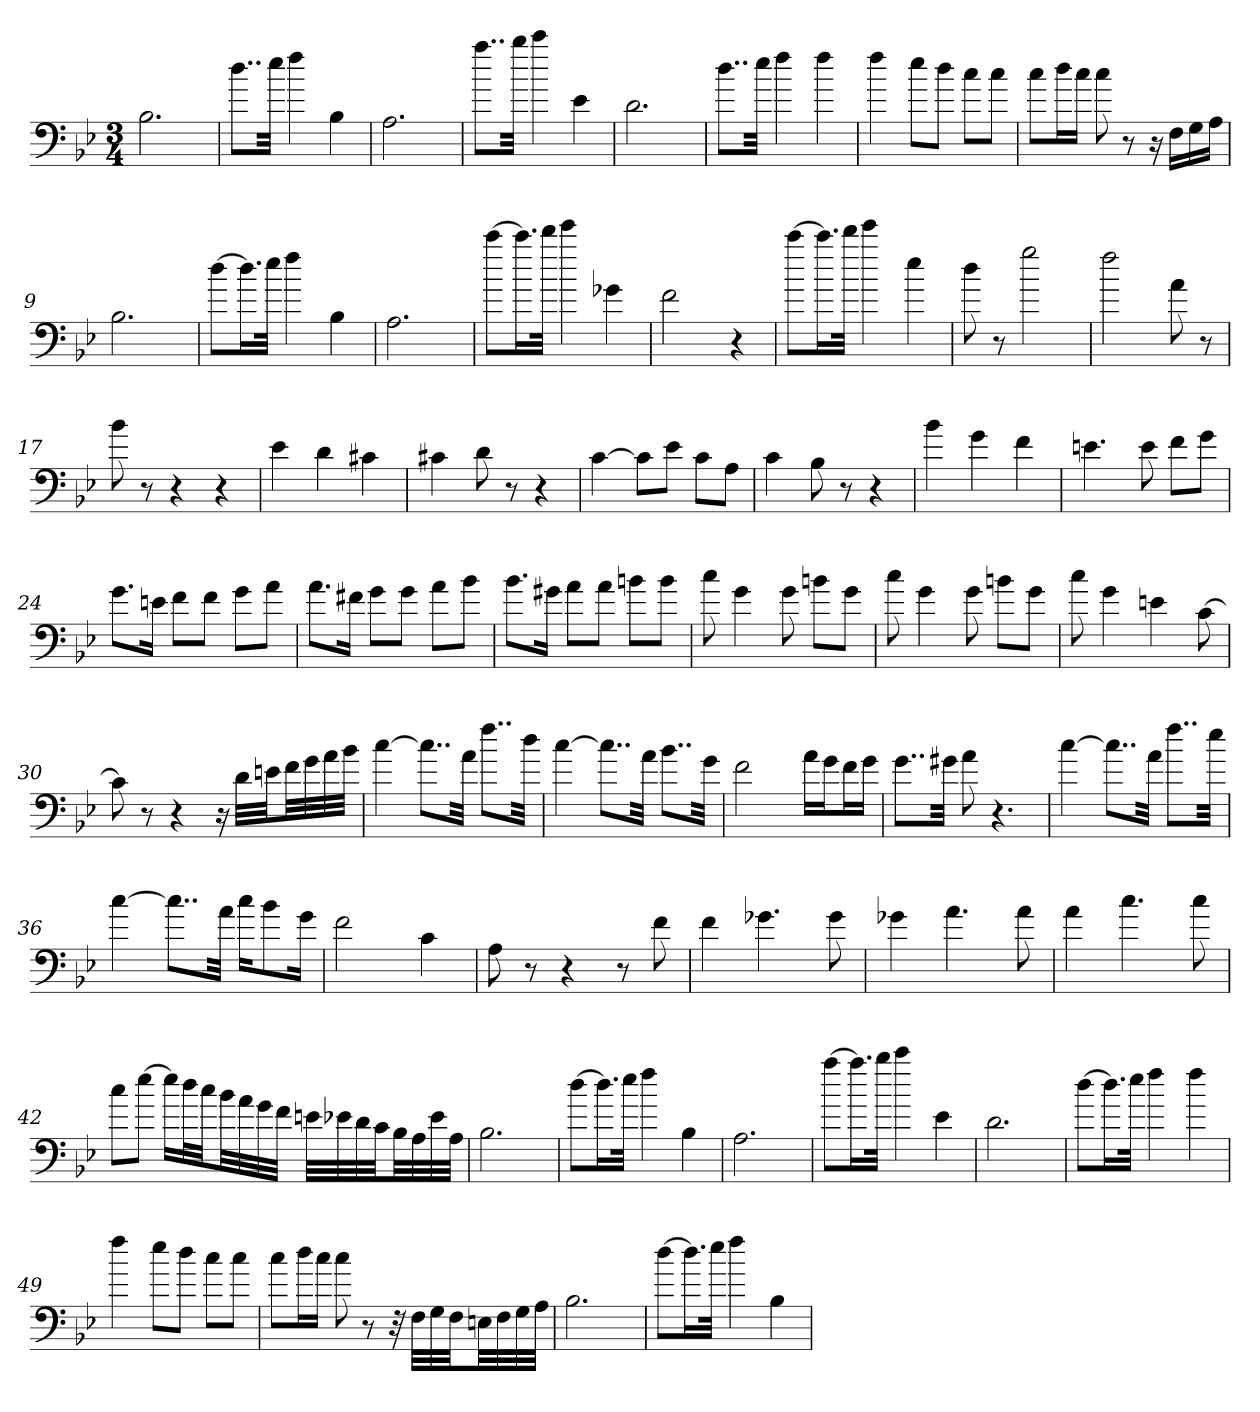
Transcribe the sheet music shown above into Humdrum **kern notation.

**kern
*part1
*staff1
*clefF4
*k[b-e-]
*B-:
*M3/4
*MM60
=1
2.B-
=2
8..dd\L
32ee-\Jkk
4ff
4B-
=3
2.A
=4
8..aa\L
32bb-\Jkk
4ccc
4e-
=5
2.d
=6
8..dd\L
32ee-\Jkk
4ff
4ff
=7
4ff
8ee-\L
8dd\J
8cc\L
8cc\J
=8
8cc\L
16dd\L
16cc\JJ
8cc
8r
16r
16F\LL
16G\
16A\JJ
=9
2.B-
=10
[8dd\L
16.dd\L]
32ee-\JJk
4ff
4B-
=11
2.A
=12
[8ccc\L
16.ccc\L]
32ddd\JJk
4eee-
4g-X
=13
2f
4r
=14
[8ccc\L
16.ccc\L]
32ddd\JJk
4eee-
4ee-
=15
8dd
8r
2gg
=16
2ff
8a
8r
=17
8b-
8r
4r
4r
=18
4e-
4d
4c#X
=19
4c#X
8d
8r
4r
=20
[4c
8c\L]
8e-\J
8c\L
8A\J
=21
4c
8B-
8r
4r
=22
4b-
4g
4f
=23
4.en
8e
8f\L
8g\J
=24
8.g\L
16en\Jk
8f\L
8f\J
8g\L
8a\J
=25
8.a\L
16f#X\Jk
8g\L
8g\J
8a\L
8b-\J
=26
8.b-\L
16g#X\Jk
8a\L
8a\J
8bn\L
8b\J
=27
8cc
4g
8g
8bn\L
8g\J
=28
8cc
4g
8g
8bn\L
8g\J
=29
8cc
4g
4en
[8c
=30
8c]
8r
4r
16r
32d\LLL
32en\JJ
32f\LL
32g\
32a\
32b-\JJJ
=31
[4cc
8..cc\L]
32a\Jkk
8..ff\L
32dd\Jkk
=32
[4cc
8..cc\L]
32a\Jkk
8..b-\L
32g\Jkk
=33
2f
16a\LL
16g\J
16f\L
16g\JJ
=34
8..g\L
32g#X\Jkk
8a
4.r
=35
[4cc
8..cc\L]
32a\Jkk
8..ff\L
32ee-\Jkk
=36
[4cc
8..cc\L]
32a\Jkk
16cc\KL
8b-\
16g\Jk
=37
2f
4c
=38
8A
8r
4r
8r
8f
=39
4f
4.g-X
8g-
=40
4g-X
4.a
8a
=41
4a
4.cc
8cc
=42
8cc\L
[8ee-\J
16ee-\LL]
32dd\L
32cc\JJ
32b-\LL
32a\
32g\
32f\JJJ
32en\LLL
32e-X\
32d\
32c\JJ
32B-\LL
32A\
32e-\
32A\JJJ
=43
2.B-
=44
[8dd\L
16.dd\L]
32ee-\JJk
4ff
4B-
=45
2.A
=46
[8aa\L
16.aa\L]
32bb-\JJk
4ccc
4e-
=47
2.d
=48
[8dd\L
16.dd\L]
32ee-\JJk
4ff
4ff
=49
4ff
8ee-\L
8dd\J
8cc\L
8cc\J
=50
8cc\L
16dd\L
16cc\JJ
8cc
8r
32r
32F\LLL
32G\
32F\JJ
32En\LL
32F\
32G\
32A\JJJ
=51
2.B-
=52
[8dd\L
16.dd\L]
32ee-\JJk
4ff
4B-
=
*-
